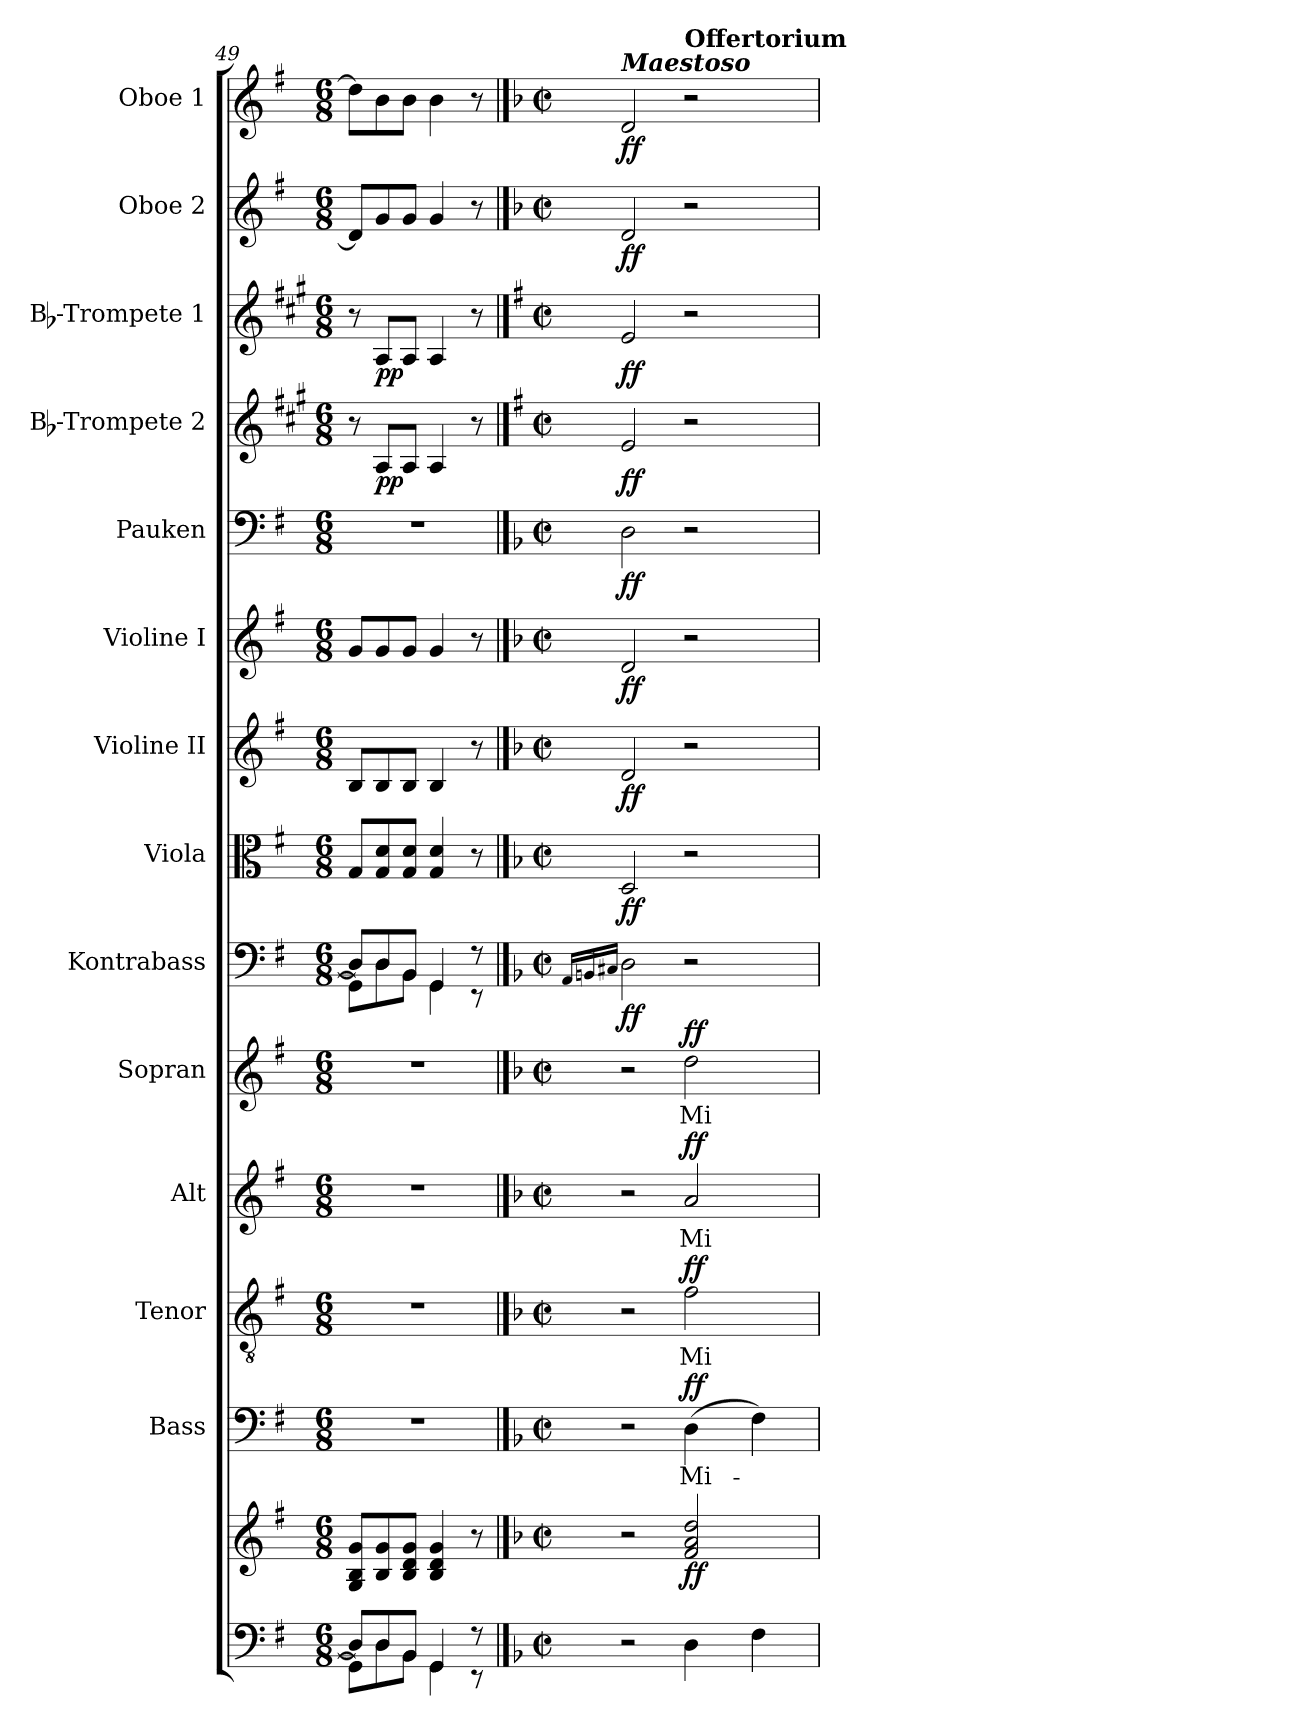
**kern	**kern	**dynam	**kern	**text	**dynam	**kern	**text	**dynam	**kern	**text	**dynam	**kern	**text	**dynam	**kern	**dynam	**kern	**dynam	**kern	**dynam	**kern	**dynam	**kern	**dynam	**kern	**dynam	**kern	**dynam	**kern	**dynam	**kern	**dynam
*part14	*part14	*part14	*part13	*part13	*part13	*part12	*part12	*part12	*part11	*part11	*part11	*part10	*part10	*part10	*part9	*part9	*part8	*part8	*part7	*part7	*part6	*part6	*part5	*part5	*part4	*part4	*part3	*part3	*part2	*part2	*part1	*part1
*staff15	*staff14	*staff14/15	*staff13	*staff13	*staff13	*staff12	*staff12	*staff12	*staff11	*staff11	*staff11	*staff10	*staff10	*staff10	*staff9	*staff9	*staff8	*staff8	*staff7	*staff7	*staff6	*staff6	*staff5	*staff5	*staff4	*staff4	*staff3	*staff3	*staff2	*staff2	*staff1	*staff1
*	*	*	*I"Bass	*	*	*I"Tenor	*	*	*I"Alt	*	*	*I"Sopran	*	*	*I"Kontrabass	*	*I"Viola	*	*I"Violine II	*	*I"Violine I	*	*I"Pauken	*	*I"Bb-Trompete 2	*	*I"Bb-Trompete 1	*	*I"Oboe 2	*	*I"Oboe 1	*
*	*	*	*I'B.	*	*	*I'T.	*	*	*I'A.	*	*	*I'S.	*	*	*I'Kb.	*	*I'Vla.	*	*I'Vl. II	*	*I'Vl. I	*	*I'Pk.	*	*I'Bb Trp. 2	*	*I'Bb Trp. 1	*	*I'Ob. 2	*	*I'Ob. 1	*
*clefF4	*clefG2	*	*clefF4	*	*	*clefGv2	*	*	*clefG2	*	*	*clefG2	*	*	*clefF4	*	*clefC3	*	*clefG2	*	*clefG2	*	*clefF4	*	*clefG2	*	*clefG2	*	*clefG2	*	*clefG2	*
*	*	*	*	*	*	*	*	*	*	*	*	*	*	*	*ITrd7c12	*	*	*	*	*	*	*	*	*	*ITrd1c2	*	*ITrd1c2	*	*	*	*	*
*k[f#]	*k[f#]	*	*k[f#]	*	*	*k[f#]	*	*	*k[f#]	*	*	*k[f#]	*	*	*k[f#]	*	*k[f#]	*	*k[f#]	*	*k[f#]	*	*k[f#]	*	*k[f#]	*	*k[f#]	*	*k[f#]	*	*k[f#]	*
*G:	*G:	*	*G:	*	*	*G:	*	*	*G:	*	*	*G:	*	*	*G:	*	*G:	*	*G:	*	*G:	*	*G:	*	*G:	*	*G:	*	*G:	*	*G:	*
*M6/8	*M6/8	*	*M6/8	*	*	*M6/8	*	*	*M6/8	*	*	*M6/8	*	*	*M6/8	*	*M6/8	*	*M6/8	*	*M6/8	*	*M6/8	*	*M6/8	*	*M6/8	*	*M6/8	*	*M6/8	*
=49	=49	=49	=49	=49	=49	=49	=49	=49	=49	=49	=49	=49	=49	=49	=49	=49	=49	=49	=49	=49	=49	=49	=49	=49	=49	=49	=49	=49	=49	=49	=49	=49
*^	*	*	*	*	*	*	*	*	*	*	*	*	*	*	*^	*	*	*	*	*	*	*	*	*	*	*	*	*	*	*	*	*
8D/L]	8GG\L]	8G/ 8B/ 8g/L	.	2.r	.	.	2.r	.	.	2.r	.	.	2.r	.	.	8DD/L]	8GGG\L]	.	8G/L	.	8B/L	.	8g/L	.	2.r	.	8r	.	8r	.	8d/L]	.	8dd\L]	.
!	!	!	!	!	!	!	!	!	!	!	!	!	!	!	!	!	!	!	!	!	!	!	!	!	!	!	!	!LO:DY:b	!	!LO:DY:b	!	!	!	!
8D/	8D\	8B/ 8g/	.	.	.	.	.	.	.	.	.	.	.	.	.	8DD/	8DD\	.	8G/ 8d/	.	8B/	.	8g/	.	.	.	8G/L	pp	8G/L	pp	8g/	.	8b\	.
8BB/J	8BB\J	8B/ 8d/ 8g/J	.	.	.	.	.	.	.	.	.	.	.	.	.	8BBB/J	8BBB\J	.	8G/ 8d/J	.	8B/J	.	8g/J	.	.	.	8G/J	.	8G/J	.	8g/J	.	8b\J	.
4GG/	4GG\	4B/ 4d/ 4g/	.	.	.	.	.	.	.	.	.	.	.	.	.	4GGG/	4GGG\	.	4G/ 4d/	.	4B/	.	4g/	.	.	.	4G/	.	4G/	.	4g/	.	4b\	.
8r	8r	8r	.	.	.	.	.	.	.	.	.	.	.	.	.	8r	8r	.	8r	.	8r	.	8r	.	.	.	8r	.	8r	.	8r	.	8r	.
*v	*v	*	*	*	*	*	*	*	*	*	*	*	*	*	*	*v	*v	*	*	*	*	*	*	*	*	*	*	*	*	*	*	*	*	*
!!LO:PB:g=z
==50	==50	==50	==50	==50	==50	==50	==50	==50	==50	==50	==50	==50	==50	==50	==50	==50	==50	==50	==50	==50	==50	==50	==50	==50	==50	==50	==50	==50	==50	==50	==50	==50
*k[b-]	*k[b-]	*	*k[b-]	*	*	*k[b-]	*	*	*k[b-]	*	*	*k[b-]	*	*	*k[b-]	*	*k[b-]	*	*k[b-]	*	*k[b-]	*	*k[b-]	*	*k[b-]	*	*k[b-]	*	*k[b-]	*	*k[b-]	*
*F:	*F:	*	*F:	*	*	*F:	*	*	*F:	*	*	*F:	*	*	*F:	*	*F:	*	*F:	*	*F:	*	*F:	*	*F:	*	*F:	*	*F:	*	*F:	*
*M2/2	*M2/2	*	*M2/2	*	*	*M2/2	*	*	*M2/2	*	*	*M2/2	*	*	*M2/2	*	*M2/2	*	*M2/2	*	*M2/2	*	*M2/2	*	*M2/2	*	*M2/2	*	*M2/2	*	*M2/2	*
*met(c|)	*met(c|)	*	*met(c|)	*	*	*met(c|)	*	*	*met(c|)	*	*	*met(c|)	*	*	*met(c|)	*	*met(c|)	*	*met(c|)	*	*met(c|)	*	*met(c|)	*	*met(c|)	*	*met(c|)	*	*met(c|)	*	*met(c|)	*
.	.	.	.	.	.	.	.	.	.	.	.	.	.	.	16qAAA/LL	.	.	.	.	.	.	.	.	.	.	.	.	.	.	.	.	.
.	.	.	.	.	.	.	.	.	.	.	.	.	.	.	16qBBBn/	.	.	.	.	.	.	.	.	.	.	.	.	.	.	.	.	.
.	.	.	.	.	.	.	.	.	.	.	.	.	.	.	16qCC#X/JJ	.	.	.	.	.	.	.	.	.	.	.	.	.	.	.	.	.
!	!	!	!	!	!	!	!	!	!	!	!	!	!	!	!	!	!	!	!	!	!	!	!	!	!	!	!	!	!	!	!LO:TX:a:Bi:t=Maestoso	!
!	!	!	!	!	!	!	!	!	!	!	!	!	!	!	!	!LO:DY:b	!	!LO:DY:b	!	!LO:DY:b	!	!LO:DY:b	!	!LO:DY:b	!	!LO:DY:b	!	!LO:DY:b	!	!LO:DY:b	!	!LO:DY:b
2r	2r	.	2r	.	.	2r	.	.	2r	.	.	2r	.	.	2DD\	ff	2D/	ff	2d/	ff	2d/	ff	2D\	ff	2d/	ff	2d/	ff	2d/	ff	2d/	ff
!	!	!	!	!	!	!	!	!	!	!	!	!	!	!	!	!	!	!	!	!	!	!	!	!	!	!	!	!	!	!	!LO:TX:a:B:t=Offertorium	!
!	!	!LO:DY:b	!	!LO:LY:b	!LO:DY:a	!	!LO:LY:b	!LO:DY:a	!	!LO:LY:b	!LO:DY:a	!	!LO:LY:b	!LO:DY:a	!	!	!	!	!	!	!	!	!	!	!	!	!	!	!	!	!	!
4D\	2f/ 2a/ 2dd/	ff	(>4D\	Mi-	ff	2f\	Mi-	ff	2a/	Mi-	ff	2dd\	Mi-	ff	2r	.	2r	.	2r	.	2r	.	2r	.	2r	.	2r	.	2r	.	2r	.
4F\	.	.	4F\)	.	.	.	.	.	.	.	.	.	.	.	.	.	.	.	.	.	.	.	.	.	.	.	.	.	.	.	.	.
=	=	=	=	=	=	=	=	=	=	=	=	=	=	=	=	=	=	=	=	=	=	=	=	=	=	=	=	=	=	=	=	=
*-	*-	*-	*-	*-	*-	*-	*-	*-	*-	*-	*-	*-	*-	*-	*-	*-	*-	*-	*-	*-	*-	*-	*-	*-	*-	*-	*-	*-	*-	*-	*-	*-
